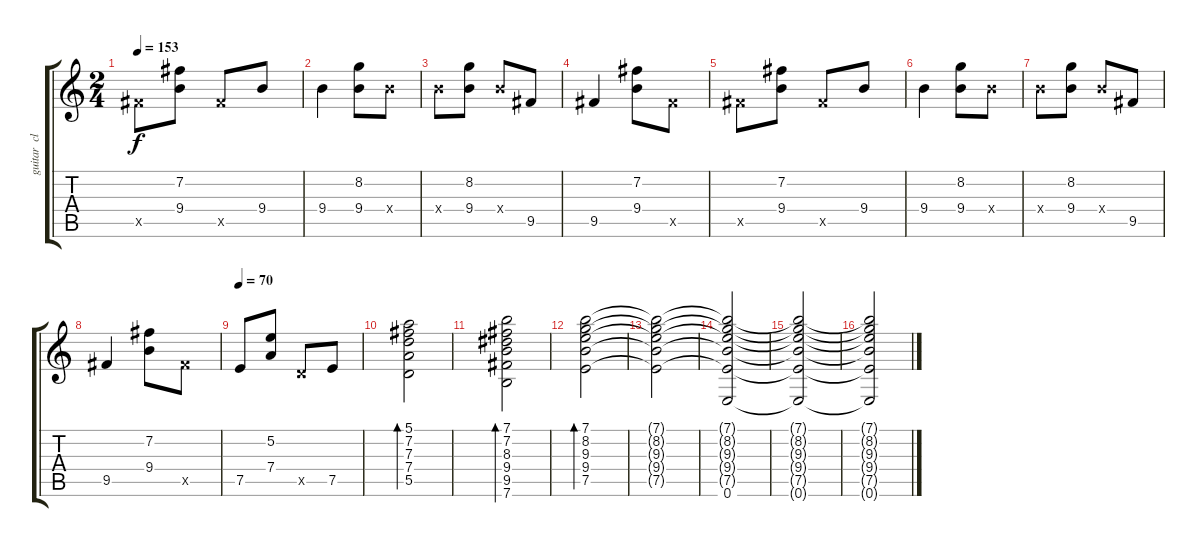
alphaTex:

\track ("guitar  clean  right" "guitar  cl") {instrument acousticguitarnylon}
\staff {score tabs}
\tuning (E4 B3 G3 D3 A2 E2) {hide}
\ts (2 4)
\tempo 153
\clef g2
\ks c
9.5{x}.8{dy f} (7.2 9.4).8 9.5{x}.8 9.4.8 |
9.4.4 (8.2 9.4).8 9.4{x}.8 |
9.4{x}.8 (8.2 9.4).8 9.4{x}.8 9.5.8 |
9.5.4 (7.2 9.4).8 9.5{x}.8 |
9.5{x}.8 (7.2 9.4).8 9.5{x}.8 9.4.8 |
9.4.4 (8.2 9.4).8 9.4{x}.8 |
9.4{x}.8 (8.2 9.4).8 9.4{x}.8 9.5.8 |
9.5.4 (7.2 9.4).8 9.5{x}.8 |
\tempo 70
7.5.8 (5.2 7.4).8 5.5{x}.8 7.5.8 |
(5.1 7.2 7.3 7.4 5.5).2{bd 120} |
(7.1 7.2 8.3 9.4 9.5 7.6).2{bd 60} |
(7.1 8.2 9.3 9.4 7.5).2{bd 240} |
(7.1{t} 8.2{t} 9.3{t} 9.4{t} 7.5{t}).2 |
(7.1{t} 8.2{t} 9.3{t} 9.4{t} 7.5{t} 0.6).2 |
(7.1{t} 8.2{t} 9.3{t} 9.4{t} 7.5{t} 0.6{t}).2 |
(7.1{t} 8.2{t} 9.3{t} 9.4{t} 7.5{t} 0.6{t}).2
